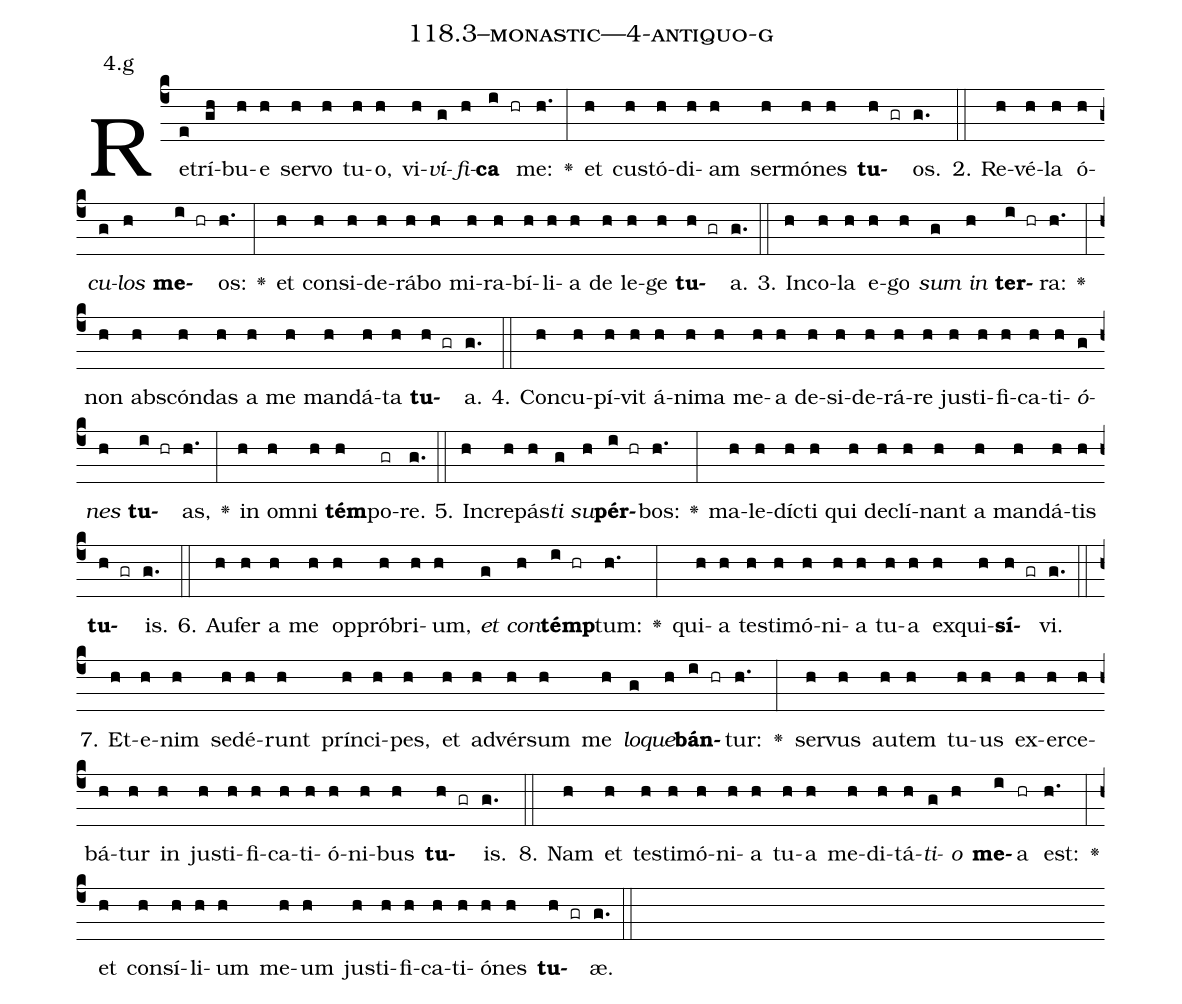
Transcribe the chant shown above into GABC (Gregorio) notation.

name: 118.3--monastic---4-antiquo-g;
annotation: 4.g;
%%
(c4)Re(e)trí(gh)bu(h)e(h) ser(h)vo(h) tu(h)o,(h) vi(h)<i>ví</i>(g)<i>fi</i>(h)<b>ca</b>(i hr) me:(h.) <v>\greheightstar</v>(:) et(h) cus(h)tó(h)di(h)am(h) ser(h)mó(h)nes(h) <b>tu</b>(h gr)os.(g.) (::)
2. Re(h)vé(h)la(h) ó(h)<i>cu</i>(g)<i>los</i>(h) <b>me</b>(i hr)os:(h.) <v>\greheightstar</v>(:) et(h) con(h)si(h)de(h)rá(h)bo(h) mi(h)ra(h)bí(h)li(h)a(h) de(h) le(h)ge(h) <b>tu</b>(h gr)a.(g.) (::)
3. In(h)co(h)la(h) e(h)go(h) <i>sum</i>(g) <i>in</i>(h) <b>ter</b>(i hr)ra:(h.) <v>\greheightstar</v>(:) non(h) abs(h)cón(h)das(h) a(h) me(h) man(h)dá(h)ta(h) <b>tu</b>(h gr)a.(g.) (::)
4. Con(h)cu(h)pí(h)vit(h) á(h)ni(h)ma(h) me(h)a(h) de(h)si(h)de(h)rá(h)re(h) jus(h)ti(h)fi(h)ca(h)ti(h)<i>ó</i>(g)<i>nes</i>(h) <b>tu</b>(i hr)as,(h.) <v>\greheightstar</v>(:) in(h) om(h)ni(h) <b>tém</b>(h)po(gr)re.(g.) (::)
5. In(h)cre(h)pás(h)<i>ti</i>(g) <i>su</i>(h)<b>pér</b>(i hr)bos:(h.) <v>\greheightstar</v>(:) ma(h)le(h)díc(h)ti(h) qui(h) de(h)clí(h)nant(h) a(h) man(h)dá(h)tis(h) <b>tu</b>(h gr)is.(g.) (::)
6. Au(h)fer(h) a(h) me(h) op(h)pró(h)bri(h)um,(h) <i>et</i>(g) <i>con</i>(h)<b>témp</b>(i hr)tum:(h.) <v>\greheightstar</v>(:) qui(h)a(h) tes(h)ti(h)mó(h)ni(h)a(h) tu(h)a(h) ex(h)qui(h)<b>sí</b>(h gr)vi.(g.) (::)
7. Et(h)e(h)nim(h) se(h)dé(h)runt(h) prín(h)ci(h)pes,(h) et(h) ad(h)vér(h)sum(h) me(h) <i>lo</i>(g)<i>que</i>(h)<b>bán</b>(i hr)tur:(h.) <v>\greheightstar</v>(:) ser(h)vus(h) au(h)tem(h) tu(h)us(h) ex(h)er(h)ce(h)bá(h)tur(h) in(h) jus(h)ti(h)fi(h)ca(h)ti(h)ó(h)ni(h)bus(h) <b>tu</b>(h gr)is.(g.) (::)
8. Nam(h) et(h) tes(h)ti(h)mó(h)ni(h)a(h) tu(h)a(h) me(h)di(h)tá(h)<i>ti</i>(g)<i>o</i>(h) <b>me</b>(i)a(hr) est:(h.) <v>\greheightstar</v>(:) et(h) con(h)sí(h)li(h)um(h) me(h)um(h) jus(h)ti(h)fi(h)ca(h)ti(h)ó(h)nes(h) <b>tu</b>(h gr)æ.(g.) (::)
